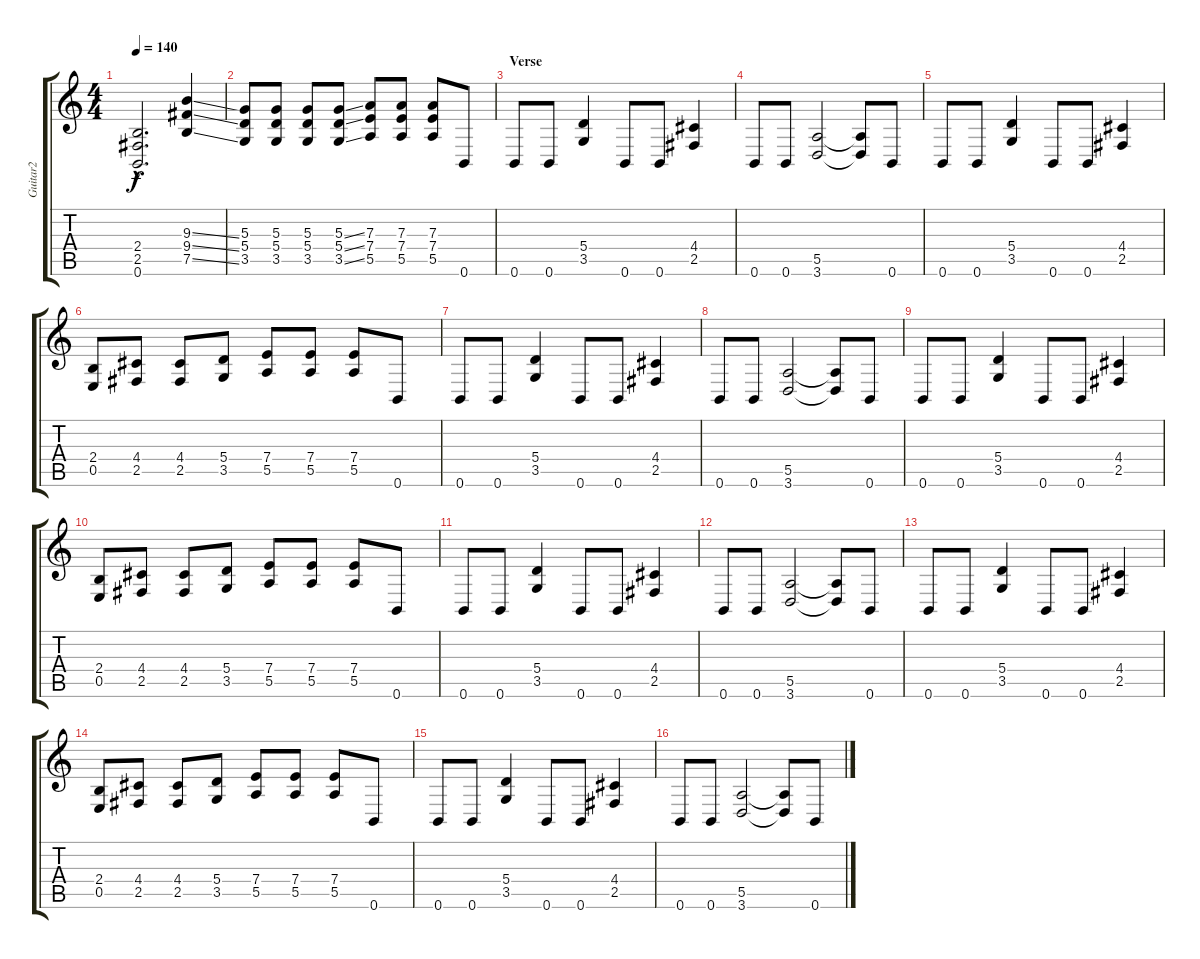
\track ("Guitar2" "Guitar2") {instrument distortionguitar}
\staff {score tabs}
\tuning (B3 Gb3 D3 A2 E2 B1) {hide}
\ts (4 4)
\tempo 140
\clef g2
\ks c
(2.4{hac t} 2.5{hac t} 0.6{hac t}).2{d dy f} (9.3{ss} 9.4{ss} 7.5{ss}).4 |
(5.3 5.4 3.5).8 (5.3 5.4 3.5).8 (5.3 5.4 3.5).8 (5.3{ss} 5.4{ss} 3.5{ss}).8 (7.3 7.4 5.5).8 (7.3 7.4 5.5).8 (7.3 7.4 5.5).8 0.6.8 |
\section ("" "Verse")
0.6.8 0.6.8 (5.4 3.5).4 0.6.8 0.6.8 (4.4 2.5).4 |
0.6.8 0.6.8 (5.5 3.6).2 (5.5{t} 3.6{t}).8 0.6.8 |
0.6.8 0.6.8 (5.4 3.5).4 0.6.8 0.6.8 (4.4 2.5).4 |
(2.4 0.5).8 (4.4 2.5).8 (4.4 2.5).8 (5.4 3.5).8 (7.4 5.5).8 (7.4 5.5).8 (7.4 5.5).8 0.6.8 |
0.6.8 0.6.8 (5.4 3.5).4 0.6.8 0.6.8 (4.4 2.5).4 |
0.6.8 0.6.8 (5.5 3.6).2 (5.5{t} 3.6{t}).8 0.6.8 |
0.6.8 0.6.8 (5.4 3.5).4 0.6.8 0.6.8 (4.4 2.5).4 |
(2.4 0.5).8 (4.4 2.5).8 (4.4 2.5).8 (5.4 3.5).8 (7.4 5.5).8 (7.4 5.5).8 (7.4 5.5).8 0.6.8 |
0.6.8 0.6.8 (5.4 3.5).4 0.6.8 0.6.8 (4.4 2.5).4 |
0.6.8 0.6.8 (5.5 3.6).2 (5.5{t} 3.6{t}).8 0.6.8 |
0.6.8 0.6.8 (5.4 3.5).4 0.6.8 0.6.8 (4.4 2.5).4 |
(2.4 0.5).8 (4.4 2.5).8 (4.4 2.5).8 (5.4 3.5).8 (7.4 5.5).8 (7.4 5.5).8 (7.4 5.5).8 0.6.8 |
0.6.8 0.6.8 (5.4 3.5).4 0.6.8 0.6.8 (4.4 2.5).4 |
0.6.8 0.6.8 (5.5 3.6).2 (5.5{t} 3.6{t}).8 0.6.8
